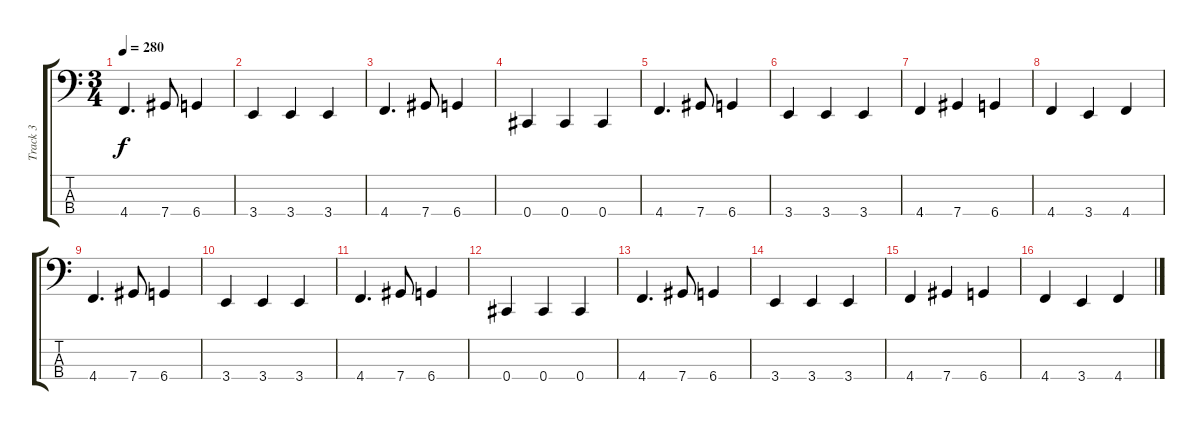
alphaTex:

\track ("Track 3" "Track 3") {instrument electricbasspick}
\staff {score tabs}
\tuning (Gb2 Db2 Ab1 Db1) {hide}
\ts (3 4)
\tempo 280
\clef f4
\ks c
4.4.4{d dy f} 7.4.8 6.4.4 |
3.4.4 3.4.4 3.4.4 |
4.4.4{d} 7.4.8 6.4.4 |
0.4.4 0.4.4 0.4.4 |
4.4.4{d} 7.4.8 6.4.4 |
3.4.4 3.4.4 3.4.4 |
4.4.4 7.4.4 6.4.4 |
4.4.4 3.4.4 4.4.4 |
4.4.4{d} 7.4.8 6.4.4 |
3.4.4 3.4.4 3.4.4 |
4.4.4{d} 7.4.8 6.4.4 |
0.4.4 0.4.4 0.4.4 |
4.4.4{d} 7.4.8 6.4.4 |
3.4.4 3.4.4 3.4.4 |
4.4.4 7.4.4 6.4.4 |
4.4.4 3.4.4 4.4.4
